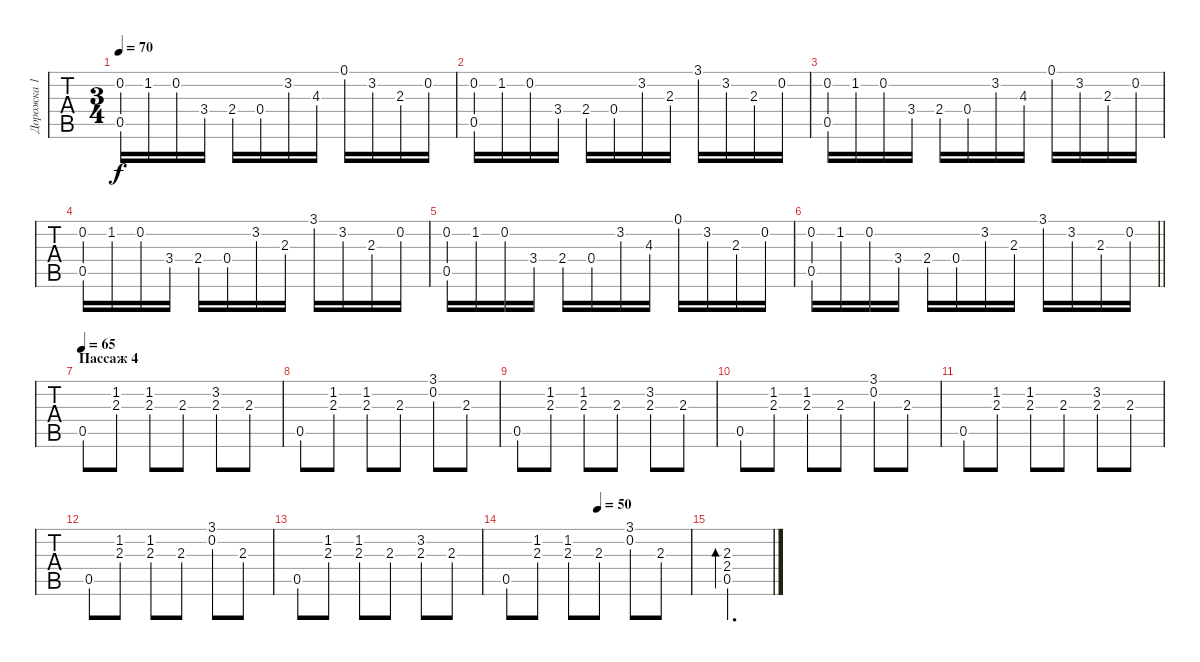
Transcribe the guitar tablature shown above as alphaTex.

\track ("Дорожка 1" "Дорожка 1") {instrument acousticguitarsteel}
\staff {tabs}
\tuning (E4 B3 G3 D3 A2 E2) {hide}
\ts (3 4)
\tempo 70
\clef g2
\ks c
(0.2 0.5).16{dy f} 1.2.16 0.2.16 3.4.16 2.4.16 0.4.16 3.2.16 4.3.16 0.1.16 3.2.16 2.3.16 0.2.16 |
(0.2 0.5).16 1.2.16 0.2.16 3.4.16 2.4.16 0.4.16 3.2.16 2.3.16 3.1.16 3.2.16 2.3.16 0.2.16 |
(0.2 0.5).16 1.2.16 0.2.16 3.4.16 2.4.16 0.4.16 3.2.16 4.3.16 0.1.16 3.2.16 2.3.16 0.2.16 |
(0.2 0.5).16 1.2.16 0.2.16 3.4.16 2.4.16 0.4.16 3.2.16 2.3.16 3.1.16 3.2.16 2.3.16 0.2.16 |
(0.2 0.5).16 1.2.16 0.2.16 3.4.16 2.4.16 0.4.16 3.2.16 4.3.16 0.1.16 3.2.16 2.3.16 0.2.16 |
\barLineRight lightlight
(0.2 0.5).16 1.2.16 0.2.16 3.4.16 2.4.16 0.4.16 3.2.16 2.3.16 3.1.16 3.2.16 2.3.16 0.2.16 |
\section ("" "Пассаж 4")
\tempo 65
0.5.8 (1.2 2.3).8 (1.2 2.3).8 2.3.8 (3.2 2.3).8 2.3.8 |
0.5.8 (1.2 2.3).8 (1.2 2.3).8 2.3.8 (3.1 0.2).8 2.3.8 |
0.5.8 (1.2 2.3).8 (1.2 2.3).8 2.3.8 (3.2 2.3).8 2.3.8 |
0.5.8 (1.2 2.3).8 (1.2 2.3).8 2.3.8 (3.1 0.2).8 2.3.8 |
0.5.8 (1.2 2.3).8 (1.2 2.3).8 2.3.8 (3.2 2.3).8 2.3.8 |
0.5.8 (1.2 2.3).8 (1.2 2.3).8 2.3.8 (3.1 0.2).8 2.3.8 |
0.5.8 (1.2 2.3).8 (1.2 2.3).8 2.3.8 (3.2 2.3).8 2.3.8 |
\tempo (50 0.5)
0.5.8 (1.2 2.3).8 (1.2 2.3).8 2.3.8 (3.1 0.2).8 2.3.8 |
(2.3 2.4 0.5).2{d bd 480}
